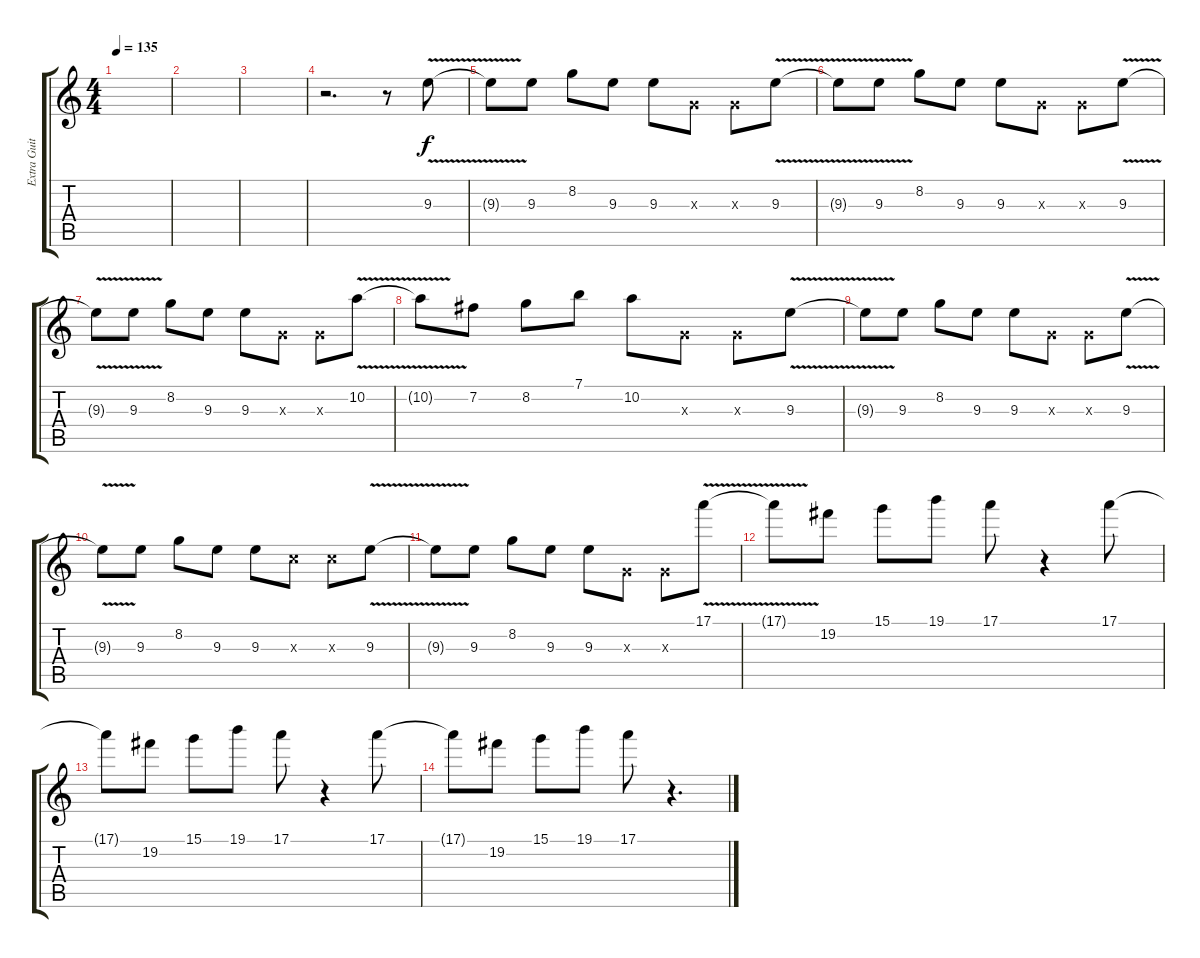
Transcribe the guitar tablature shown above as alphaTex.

\track ("Extra Guitar " "Extra Guit") {instrument distortionguitar}
\staff {score tabs}
\tuning (E4 B3 G3 D3 A2 E2) {hide}
\ts (4 4)
\tempo 135
\clef g2
\ks c
|
|
|
r.2{d} r.8 9.3{v}.8 |
9.3{v t}.8 9.3.8 8.2.8 9.3.8 9.3.8 0.3{x}.8 0.3{x}.8 9.3{v}.8 |
9.3{v t}.8 9.3{v}.8 8.2.8 9.3.8 9.3.8 0.3{x}.8 0.3{x}.8 9.3{v}.8 |
9.3{v t}.8 9.3{v}.8 8.2.8 9.3.8 9.3.8 0.3{x}.8 0.3{x}.8 10.2{v}.8 |
10.2{v t}.8 7.2.8 8.2.8 7.1.8 10.2.8 0.3{x}.8 0.3{x}.8 9.3{v}.8 |
9.3{v t}.8 9.3.8 8.2.8 9.3.8 9.3.8 0.3{x}.8 0.3{x}.8 9.3{v}.8 |
9.3{v t}.8 9.3.8 8.2.8 9.3.8 9.3.8 5.3{x}.8 5.3{x}.8 9.3{v}.8 |
9.3{v t}.8 9.3.8 8.2.8 9.3.8 9.3.8 0.3{x}.8 0.3{x}.8 17.1{v}.8 |
17.1{t}.8 19.2.8 15.1.8 19.1.8 17.1.8 r.4 17.1.8 |
17.1{t}.8 19.2.8 15.1.8 19.1.8 17.1.8 r.4 17.1.8 |
17.1{t}.8 19.2.8 15.1.8 19.1.8 17.1.8 r.4{d}
